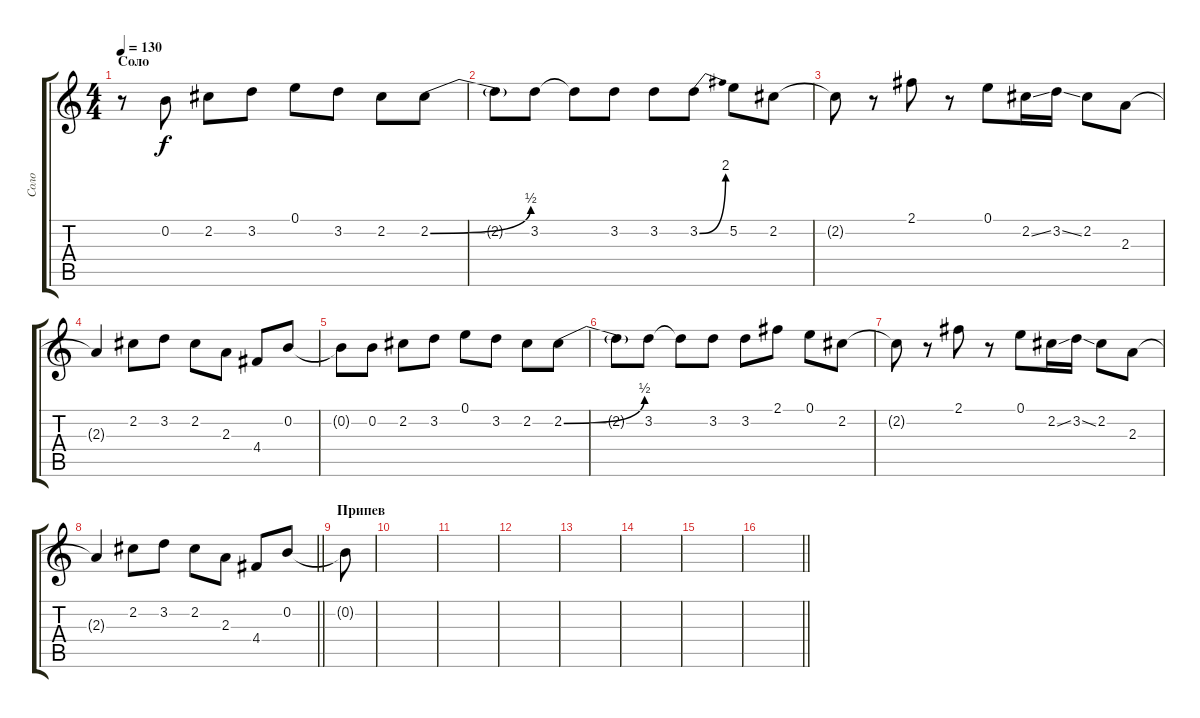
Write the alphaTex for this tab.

\track ("Соло" "Соло") {instrument overdrivenguitar}
\staff {score tabs}
\tuning (E4 B3 G3 D3 A2 E2) {hide}
\ts (4 4)
\section ("" "Соло")
\tempo 130
\clef g2
\ks c
r.8{dy f} 0.2.8 2.2.8 3.2.8 0.1.8 3.2.8 2.2.8 2.2{be (bend 0 0 60 2)}.8 |
2.2{t}.8 3.2.8 3.2{t}.8 3.2.8 3.2.8 3.2{be (bend 0 0 60 8)}.8 5.2.8 2.2.8 |
2.2{t}.8 r.8 2.1.8 r.8 0.1.8 2.2{ss}.16 3.2{ss}.16 2.2.8 2.3.8 |
2.3{t}.4 2.2.8 3.2.8 2.2.8 2.3.8 4.4.8 0.2.8 |
0.2{t}.8 0.2.8 2.2.8 3.2.8 0.1.8 3.2.8 2.2.8 2.2{be (bend 0 0 60 2)}.8 |
2.2{t}.8 3.2.8 3.2{t}.8 3.2.8 3.2.8 2.1.8 0.1.8 2.2.8 |
2.2{t}.8 r.8 2.1.8 r.8 0.1.8 2.2{ss}.16 3.2{ss}.16 2.2.8 2.3.8 |
\barLineRight lightlight
2.3{t}.4 2.2.8 3.2.8 2.2.8 2.3.8 4.4.8 0.2.8 |
\section ("" "Припев")
0.2{t}.8 |
|
|
|
|
|
|
\barLineRight lightlight
